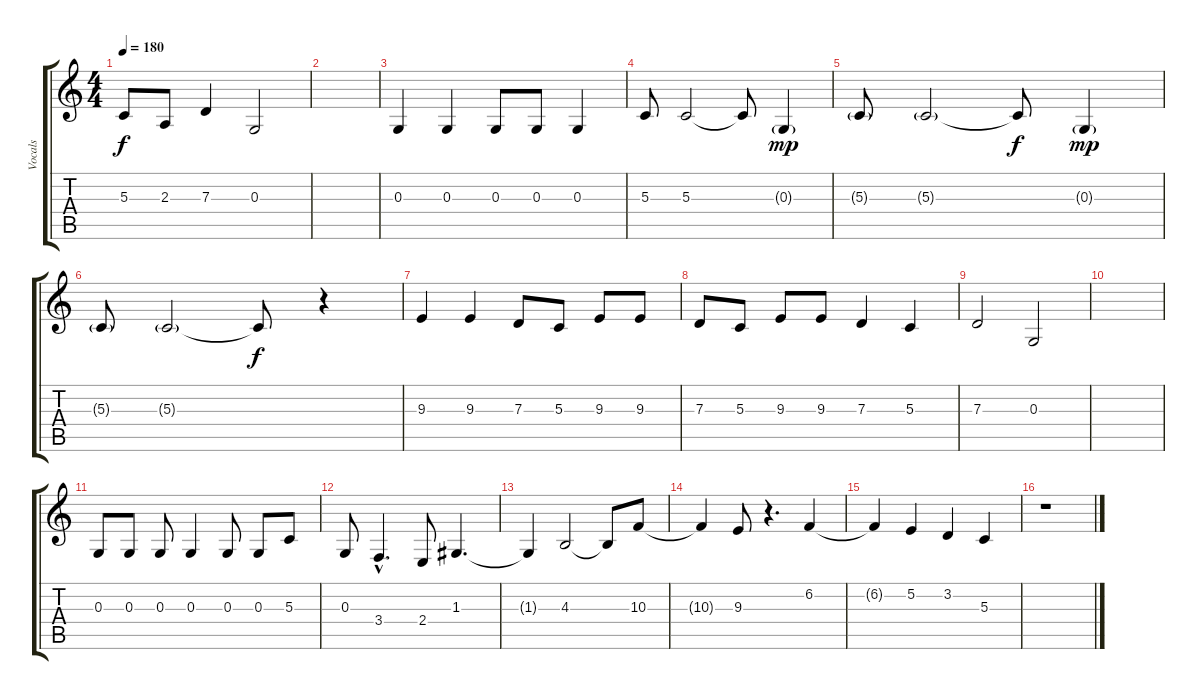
\track ("Vocals" "Vocals") {instrument oboe}
\staff {score tabs}
\tuning (E4 B3 G3 D3 A2 E2) {hide}
\ts (4 4)
\tempo 180
\clef g2
\ks c
5.3.8{dy f} 2.3.8 7.3.4 0.3.2 |
|
0.3.4 0.3.4 0.3.8 0.3.8 0.3.4 |
5.3.8 5.3.2 5.3{t}.8 0.3{g}.4{dy mp} |
5.3{g}.8 5.3{g}.2 5.3{t}.8{dy f} 0.3{g}.4{dy mp} |
5.3{g}.8 5.3{g}.2 5.3{t}.8{dy f} r.4 |
9.3.4 9.3.4 7.3.8 5.3.8 9.3.8 9.3.8 |
7.3.8 5.3.8 9.3.8 9.3.8 7.3.4 5.3.4 |
7.3.2 0.3.2 |
|
0.3.8 0.3.8 0.3.8 0.3.4 0.3.8 0.3.8 5.3.8 |
0.3.8 3.4{hac}.4{d} 2.4.8 1.3.4{d} |
1.3{t}.4 4.3.2 4.3{t}.8 10.3.8 |
10.3{t}.4 9.3.8 r.4{d} 6.2.4 |
6.2{t}.4 5.2.4 3.2.4 5.3.4 |
r.1
